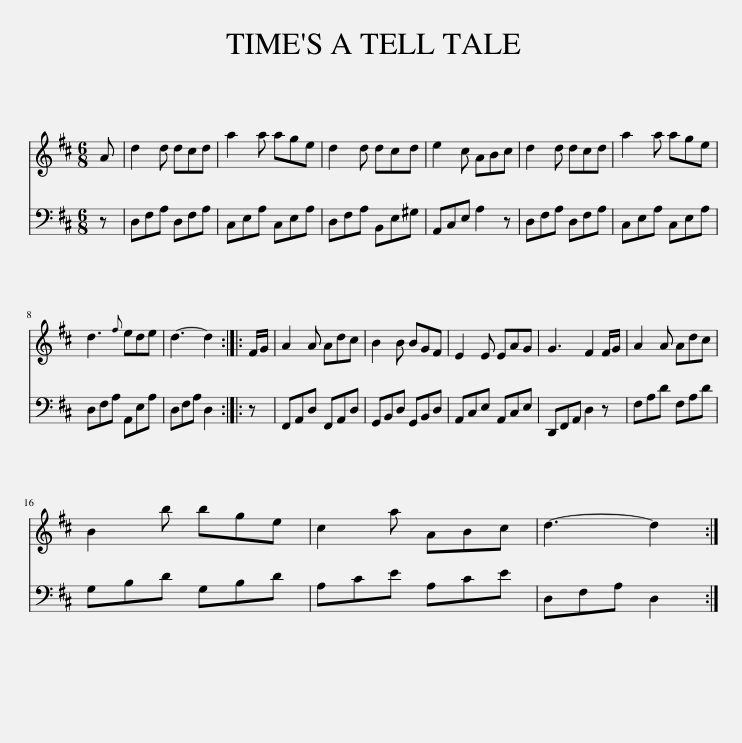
X:1
%%score 1 2
L:1/8
M:6/8
I:linebreak $
K:D
V:1 treble
V:2 bass
V:1
 A | d2 d dcd | a2 a age | d2 d dcd | e2 c ABc | %5
 d2 d dcd | a2 a age |$ d3{f} ede | d3- d2 :: F/G/ | %10
 A2 A Adc | B2 B BGF | E2 E EAG | G3 F2 F/G/ | A2 A Adc |$ %15
 B2 b bge | c2 a ABc | d3- d2 :| %18
V:2
 z | D,F,A, D,F,A, | C,E,A, C,E,A, | D,F,A, B,,E,^G, | A,,C,E, A,2 z | %5
 D,F,A, D,F,A, | C,E,A, C,E,A, |$ D,F,A, A,,E,A, | D,F,A, D,2 :: z | %10
 F,,A,,D, F,,A,,D, | G,,B,,D, G,,B,,D, | A,,C,E, A,,C,E, | D,,F,,A,, D,2 z | F,A,D F,A,D |$ %15
 G,B,D G,B,D | A,CE A,CE | D,F,A, D,2 :| %18
